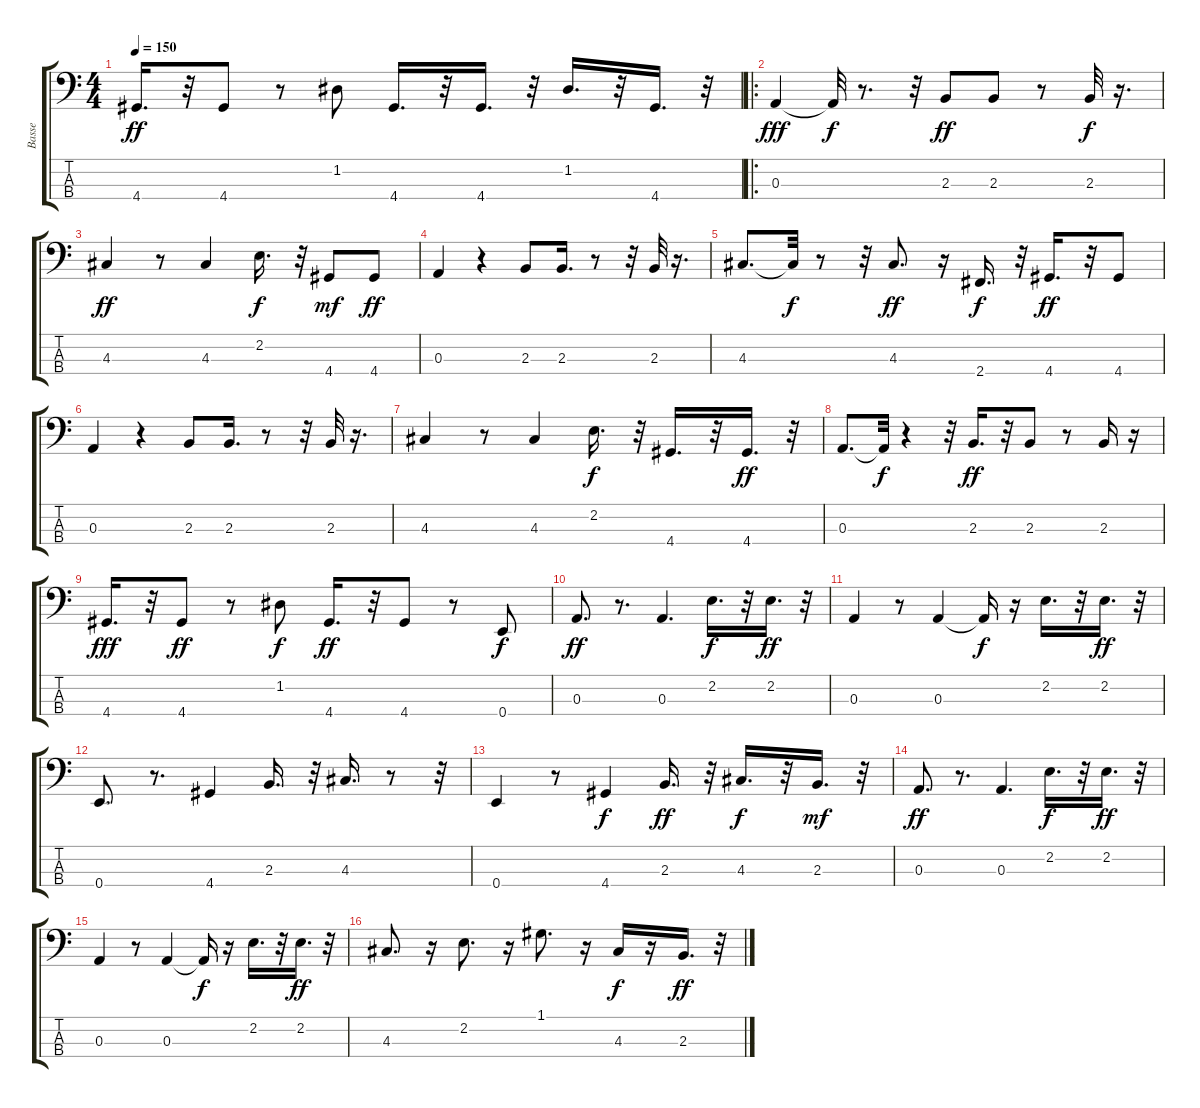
\track ("Basse" "Basse") {instrument electricbassfinger}
\staff {score tabs}
\tuning (G2 D2 A1 E1) {hide}
\ts (4 4)
\tempo 150
\clef f4
\ks c
4.4.16{d dy ff} r.32 4.4.8 r.8 1.2.8 4.4.16{d} r.32 4.4.16{d} r.32 1.2.16{d} r.32 4.4.16{d} r.32 |
\ro
0.3.4{dy fff} 0.3{t}.32{dy f} r.8{d} r.32 2.3.8{dy ff} 2.3.8 r.8 2.3.32{dy f} r.16{d} |
4.3.4{dy ff} r.8 4.3.4 2.2.16{d dy f} r.32 4.4.8{dy mf} 4.4.8{dy ff} |
0.3.4 r.4 2.3.8 2.3.16{d} r.8 r.32 2.3.32 r.16{d} |
4.3.8{d} 4.3{t}.32{dy f} r.8 r.32 4.3.8{d dy ff} r.16 2.4.16{d dy f} r.32 4.4.16{d dy ff} r.32 4.4.8 |
0.3.4 r.4 2.3.8 2.3.16{d} r.8 r.32 2.3.32 r.16{d} |
4.3.4 r.8 4.3.4 2.2.16{d dy f} r.32 4.4.16{d} r.32 4.4.16{d dy ff} r.32 |
0.3.8{d} 0.3{t}.32{dy f} r.4 r.32 2.3.16{d dy ff} r.32 2.3.8 r.8 2.3.16 r.16 |
4.4.16{d dy fff} r.32 4.4.8{dy ff} r.8 1.2.8{dy f} 4.4.16{d dy ff} r.32 4.4.8 r.8 0.4.8{dy f} |
0.3.8{d dy ff} r.8{d} 0.3.4{d} 2.2.16{d dy f} r.32 2.2.16{d dy ff} r.32 |
0.3.4 r.8 0.3.4 0.3{t}.16{dy f} r.16 2.2.16{d} r.32 2.2.16{d dy ff} r.32 |
0.4.8{d} r.8{d} 4.4.4 2.3.16{d} r.32 4.3.16{d} r.8 r.32 |
0.4.4 r.8 4.4.4{dy f} 2.3.16{d dy ff} r.32 4.3.16{d dy f} r.32 2.3.16{d dy mf} r.32 |
0.3.8{d dy ff} r.8{d} 0.3.4{d} 2.2.16{d dy f} r.32 2.2.16{d dy ff} r.32 |
0.3.4 r.8 0.3.4 0.3{t}.16{dy f} r.16 2.2.16{d} r.32 2.2.16{d dy ff} r.32 |
4.3.8{d} r.16 2.2.8{d} r.16 1.1.8{d} r.16 4.3.16{dy f} r.16 2.3.16{d dy ff} r.32
